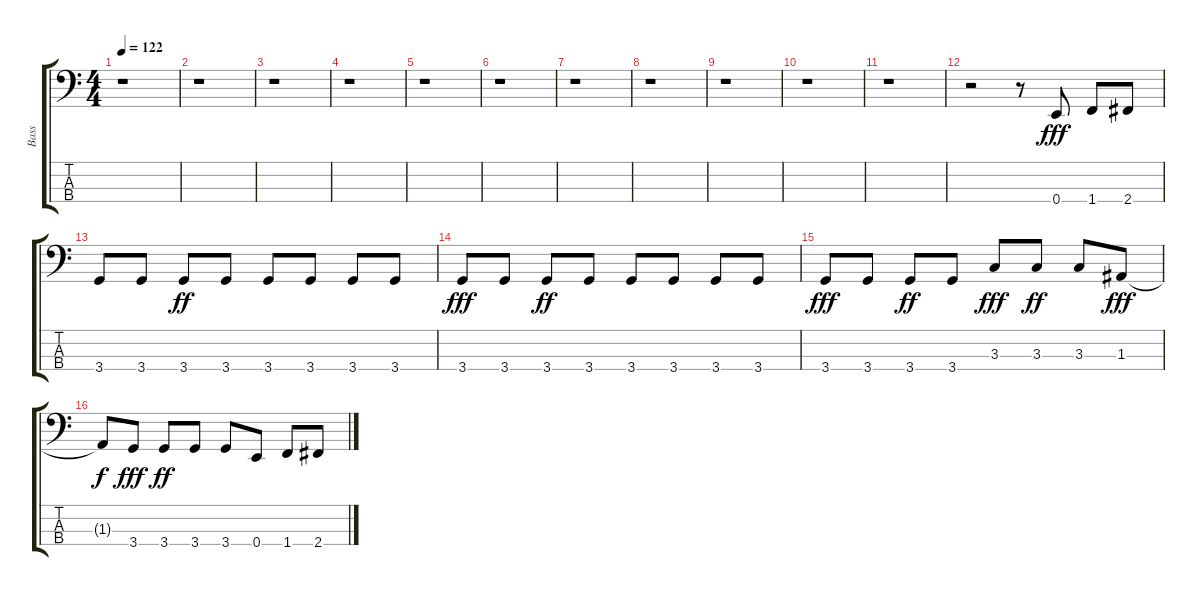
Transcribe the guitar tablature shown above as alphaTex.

\track ("Bass" "Bass") {instrument electricbasspick}
\staff {score tabs}
\tuning (G2 D2 A1 E1) {hide}
\ts (4 4)
\tempo 122
\clef f4
\ks c
r.1{dy fff} |
r.1 |
r.1 |
r.1 |
r.1 |
r.1 |
r.1 |
r.1 |
r.1 |
r.1 |
r.1 |
r.2 r.8 0.4.8 1.4.8 2.4.8 |
3.4.8 3.4.8 3.4.8{dy ff} 3.4.8 3.4.8 3.4.8 3.4.8 3.4.8 |
3.4.8{dy fff} 3.4.8 3.4.8{dy ff} 3.4.8 3.4.8 3.4.8 3.4.8 3.4.8 |
3.4.8{dy fff} 3.4.8 3.4.8{dy ff} 3.4.8 3.3.8{dy fff} 3.3.8{dy ff} 3.3.8 1.3.8{dy fff} |
1.3{t}.8{dy f} 3.4.8{dy fff} 3.4.8{dy ff} 3.4.8 3.4.8 0.4.8 1.4.8 2.4.8
